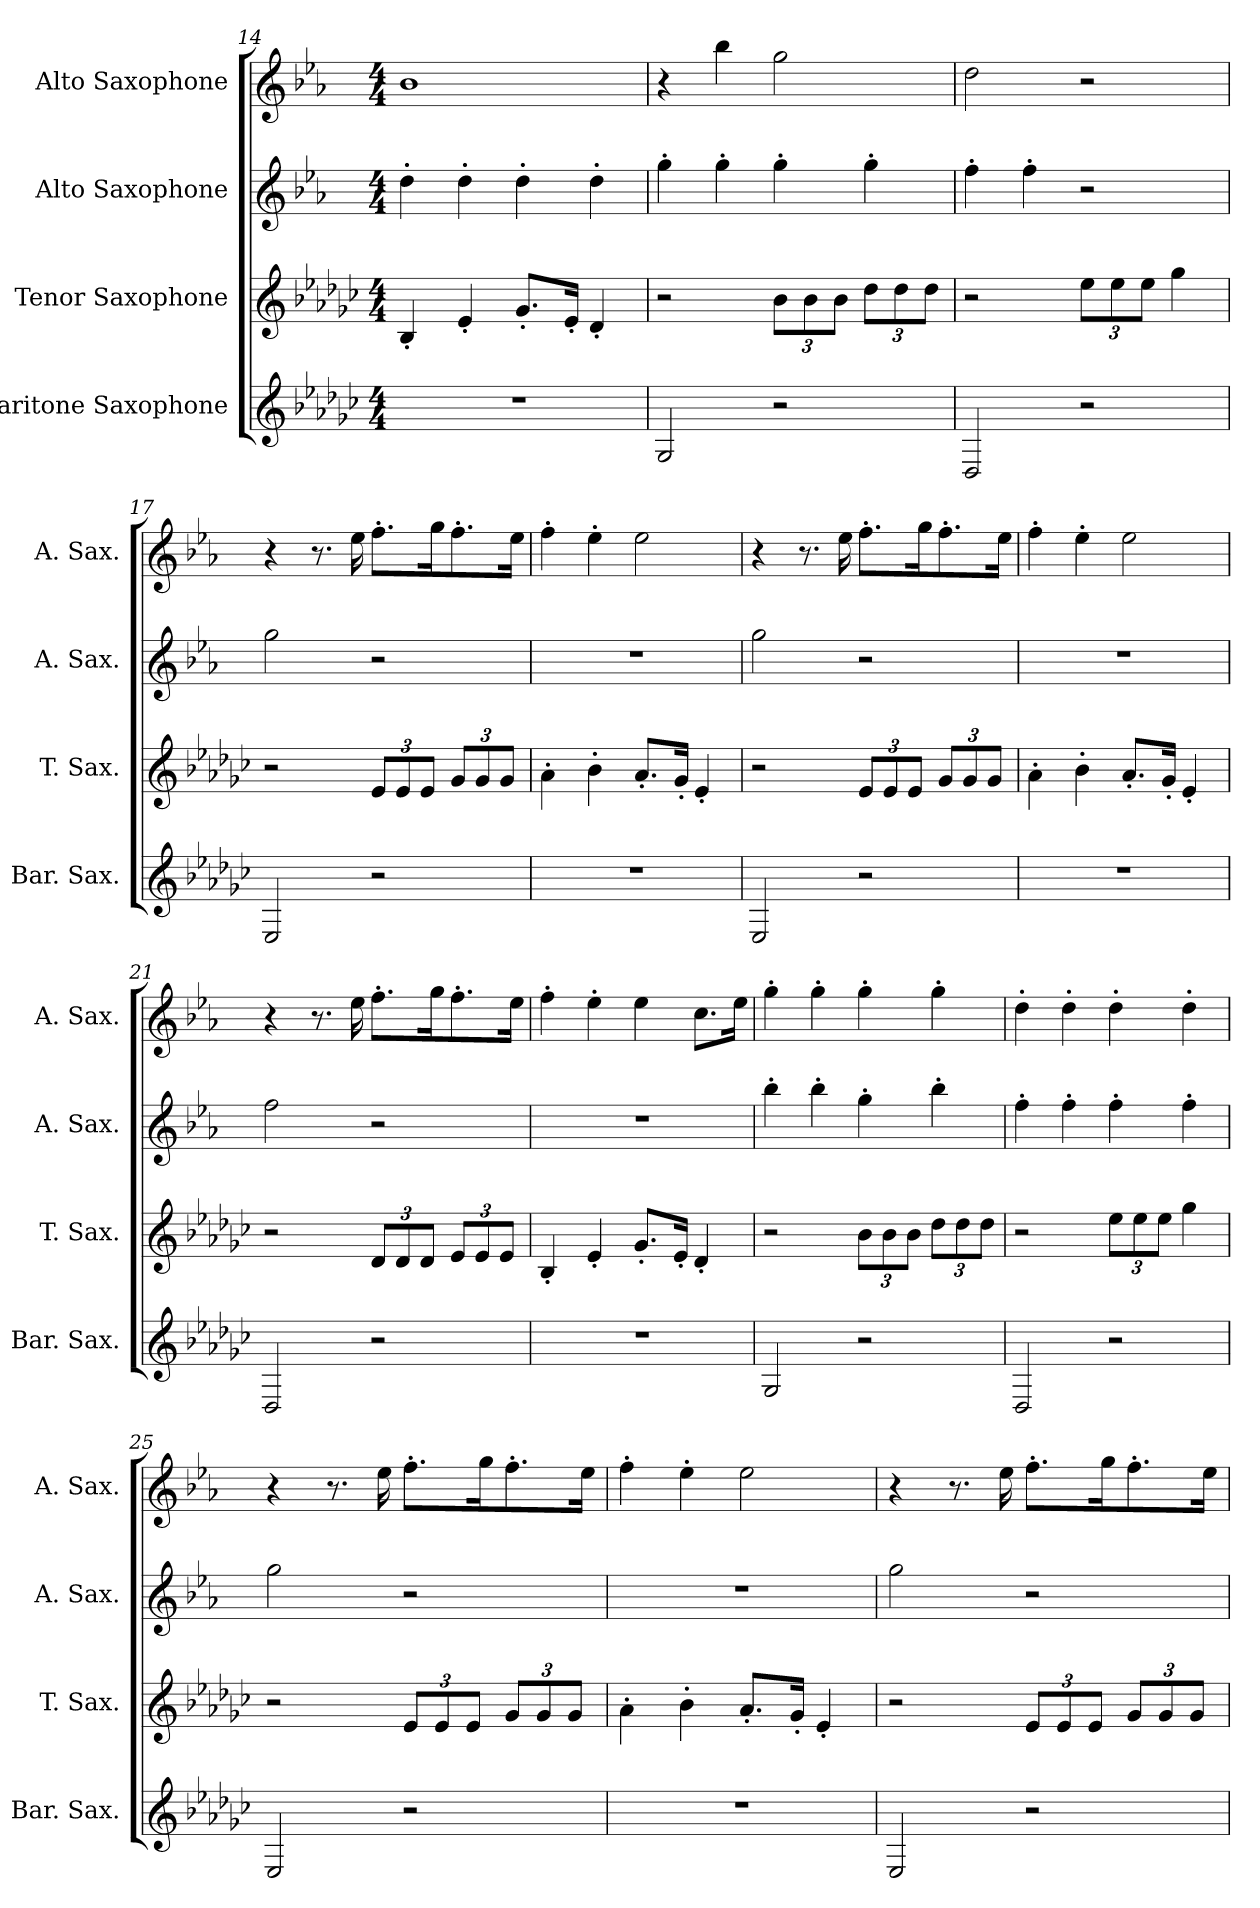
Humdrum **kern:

**kern	**kern	**kern	**kern
*part4	*part3	*part2	*part1
*staff4	*staff3	*staff2	*staff1
*I"Baritone Saxophone	*I"Tenor Saxophone	*I"Alto Saxophone	*I"Alto Saxophone
*I'Bar. Sax.	*I'T. Sax.	*I'A. Sax.	*I'A. Sax.
*clefG2	*clefG2	*clefG2	*clefG2
*ITrd12c21	*ITrd8c14	*ITrd5c9	*ITrd5c9
*k[b-e-a-d-g-c-]	*k[b-e-a-d-g-c-]	*k[b-e-a-d-g-c-]	*k[b-e-a-d-g-c-]
*G-:	*G-:	*G-:	*G-:
*M4/4	*M4/4	*M4/4	*M4/4
=14	=14	=14	=14
1r	4BB-'/	4f'\	1d-
.	4E-'/	4f'\	.
.	8.G-'/L	4f'\	.
.	16E-'/Jk	.	.
.	4D-'/	4f'\	.
=15	=15	=15	=15
2GG-/	2r	4b-'\	4r
.	.	4b-'\	4dd-\
*	*Xbrackettup	*	*
2r	12B-\L	4b-'\	2b-\
.	12B-\	.	.
.	12B-\J	.	.
.	12d-\L	4b-'\	.
.	12d-\	.	.
.	12d-\J	.	.
=16	=16	=16	=16
2DD-/	2r	4a-'\	2f\
.	.	4a-'\	.
2r	12e-\L	2r	2r
.	12e-\	.	.
.	12e-\J	.	.
.	4g-\	.	.
=17	=17	=17	=17
2EE-/	2r	2b-\	4r
.	.	.	8.r
.	.	.	16g-\
2r	12E-/L	2r	8.a-'\L
.	12E-/	.	.
.	12E-/J	.	.
.	.	.	16b-\K
.	12G-/L	.	8.a-'\
.	12G-/	.	.
.	12G-/J	.	.
.	.	.	16g-\Jk
!!LO:LB:g=z
=18	=18	=18	=18
1r	4A-'\	1r	4a-'\
.	4B-'\	.	4g-'\
.	8.A-'/L	.	2g-\
.	16G-'/Jk	.	.
.	4E-'/	.	.
=19	=19	=19	=19
2EE-/	2r	2b-\	4r
.	.	.	8.r
.	.	.	16g-\
2r	12E-/L	2r	8.a-'\L
.	12E-/	.	.
.	12E-/J	.	.
.	.	.	16b-\K
.	12G-/L	.	8.a-'\
.	12G-/	.	.
.	12G-/J	.	.
.	.	.	16g-\Jk
=20	=20	=20	=20
1r	4A-'\	1r	4a-'\
.	4B-'\	.	4g-'\
.	8.A-'/L	.	2g-\
.	16G-'/Jk	.	.
.	4E-'/	.	.
=21	=21	=21	=21
2DD-/	2r	2a-\	4r
.	.	.	8.r
.	.	.	16g-\
2r	12D-/L	2r	8.a-'\L
.	12D-/	.	.
.	12D-/J	.	.
.	.	.	16b-\K
.	12E-/L	.	8.a-'\
.	12E-/	.	.
.	12E-/J	.	.
.	.	.	16g-\Jk
=22	=22	=22	=22
1r	4BB-'/	1r	4a-'\
.	4E-'/	.	4g-'\
.	8.G-'/L	.	4g-\
.	16E-'/Jk	.	.
.	4D-'/	.	8.e-\L
.	.	.	16g-\Jk
!!LO:LB:g=z
=23	=23	=23	=23
2GG-/	2r	4dd-'\	4b-'\
.	.	4dd-'\	4b-'\
2r	12B-\L	4b-'\	4b-'\
.	12B-\	.	.
.	12B-\J	.	.
.	12d-\L	4dd-'\	4b-'\
.	12d-\	.	.
.	12d-\J	.	.
=24	=24	=24	=24
2DD-/	2r	4a-'\	4f'\
.	.	4a-'\	4f'\
2r	12e-\L	4a-'\	4f'\
.	12e-\	.	.
.	12e-\J	.	.
.	4g-\	4a-'\	4f'\
=25	=25	=25	=25
2EE-/	2r	2b-\	4r
.	.	.	8.r
.	.	.	16g-\
2r	12E-/L	2r	8.a-'\L
.	12E-/	.	.
.	12E-/J	.	.
.	.	.	16b-\K
.	12G-/L	.	8.a-'\
.	12G-/	.	.
.	12G-/J	.	.
.	.	.	16g-\Jk
=26	=26	=26	=26
1r	4A-'\	1r	4a-'\
.	4B-'\	.	4g-'\
.	8.A-'/L	.	2g-\
.	16G-'/Jk	.	.
.	4E-'/	.	.
=27	=27	=27	=27
2EE-/	2r	2b-\	4r
.	.	.	8.r
.	.	.	16g-\
2r	12E-/L	2r	8.a-'\L
.	12E-/	.	.
.	12E-/J	.	.
.	.	.	16b-\K
.	12G-/L	.	8.a-'\
.	12G-/	.	.
.	12G-/J	.	.
.	.	.	16g-\Jk
=	=	=	=
*-	*-	*-	*-
